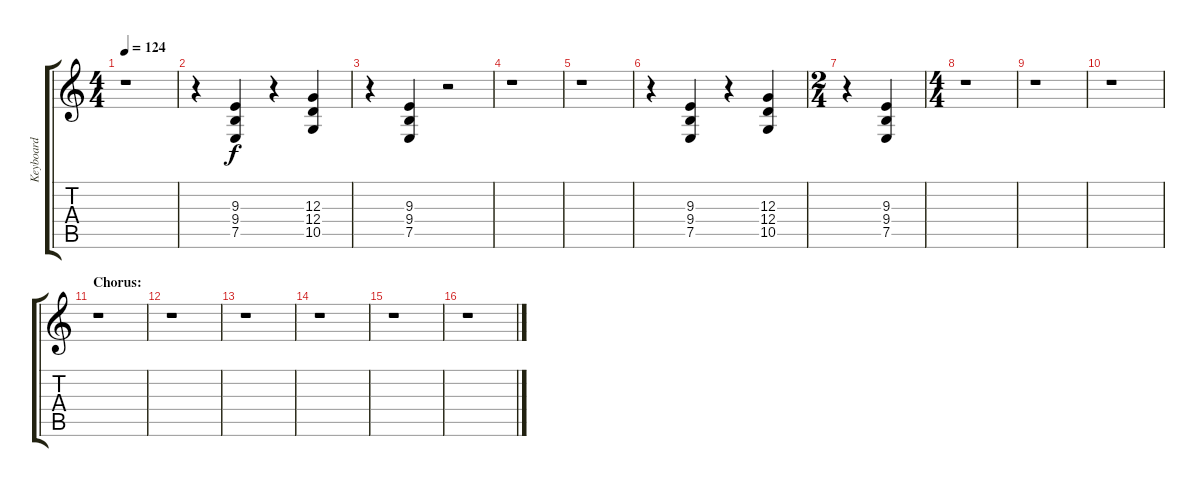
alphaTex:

\track ("Keyboard" "Keyboard") {instrument stringensemble1}
\staff {score tabs}
\tuning (E4 B3 G3 D3 A2 E2) {hide}
\ts (4 4)
\tempo 124
\clef g2
\ks c
r.1{dy f} |
r.4{volume 10 instrument orchestrahit} (9.3 9.4 7.5).4 r.4 (12.3 12.4 10.5).4 |
r.4 (9.3 9.4 7.5).4 r.2 |
r.1 |
r.1 |
r.4{volume 10 instrument orchestrahit} (9.3 9.4 7.5).4 r.4 (12.3 12.4 10.5).4 |
\ts (2 4)
r.4 (9.3 9.4 7.5).4 |
\ts (4 4)
r.1 |
r.1 |
r.1 |
\section ("" "Chorus:")
r.1 |
r.1 |
r.1 |
r.1 |
r.1 |
r.1
